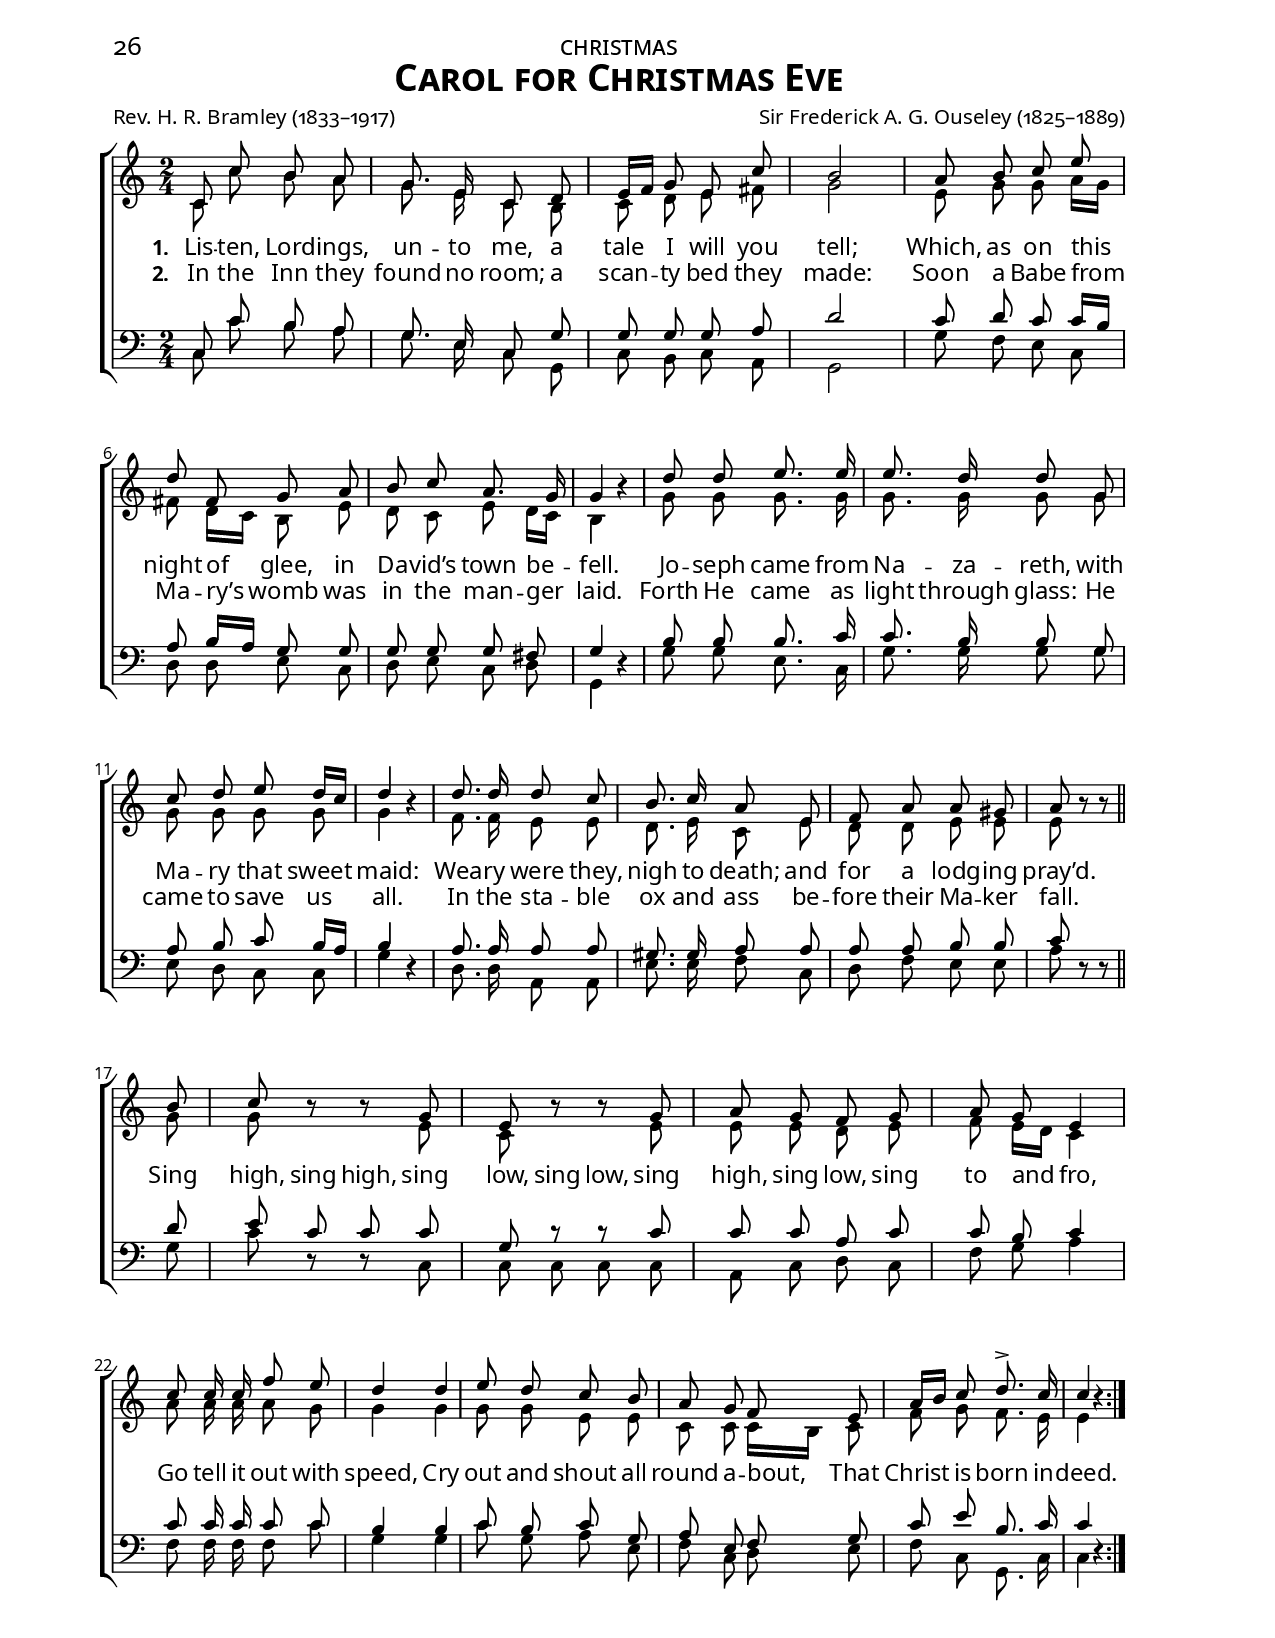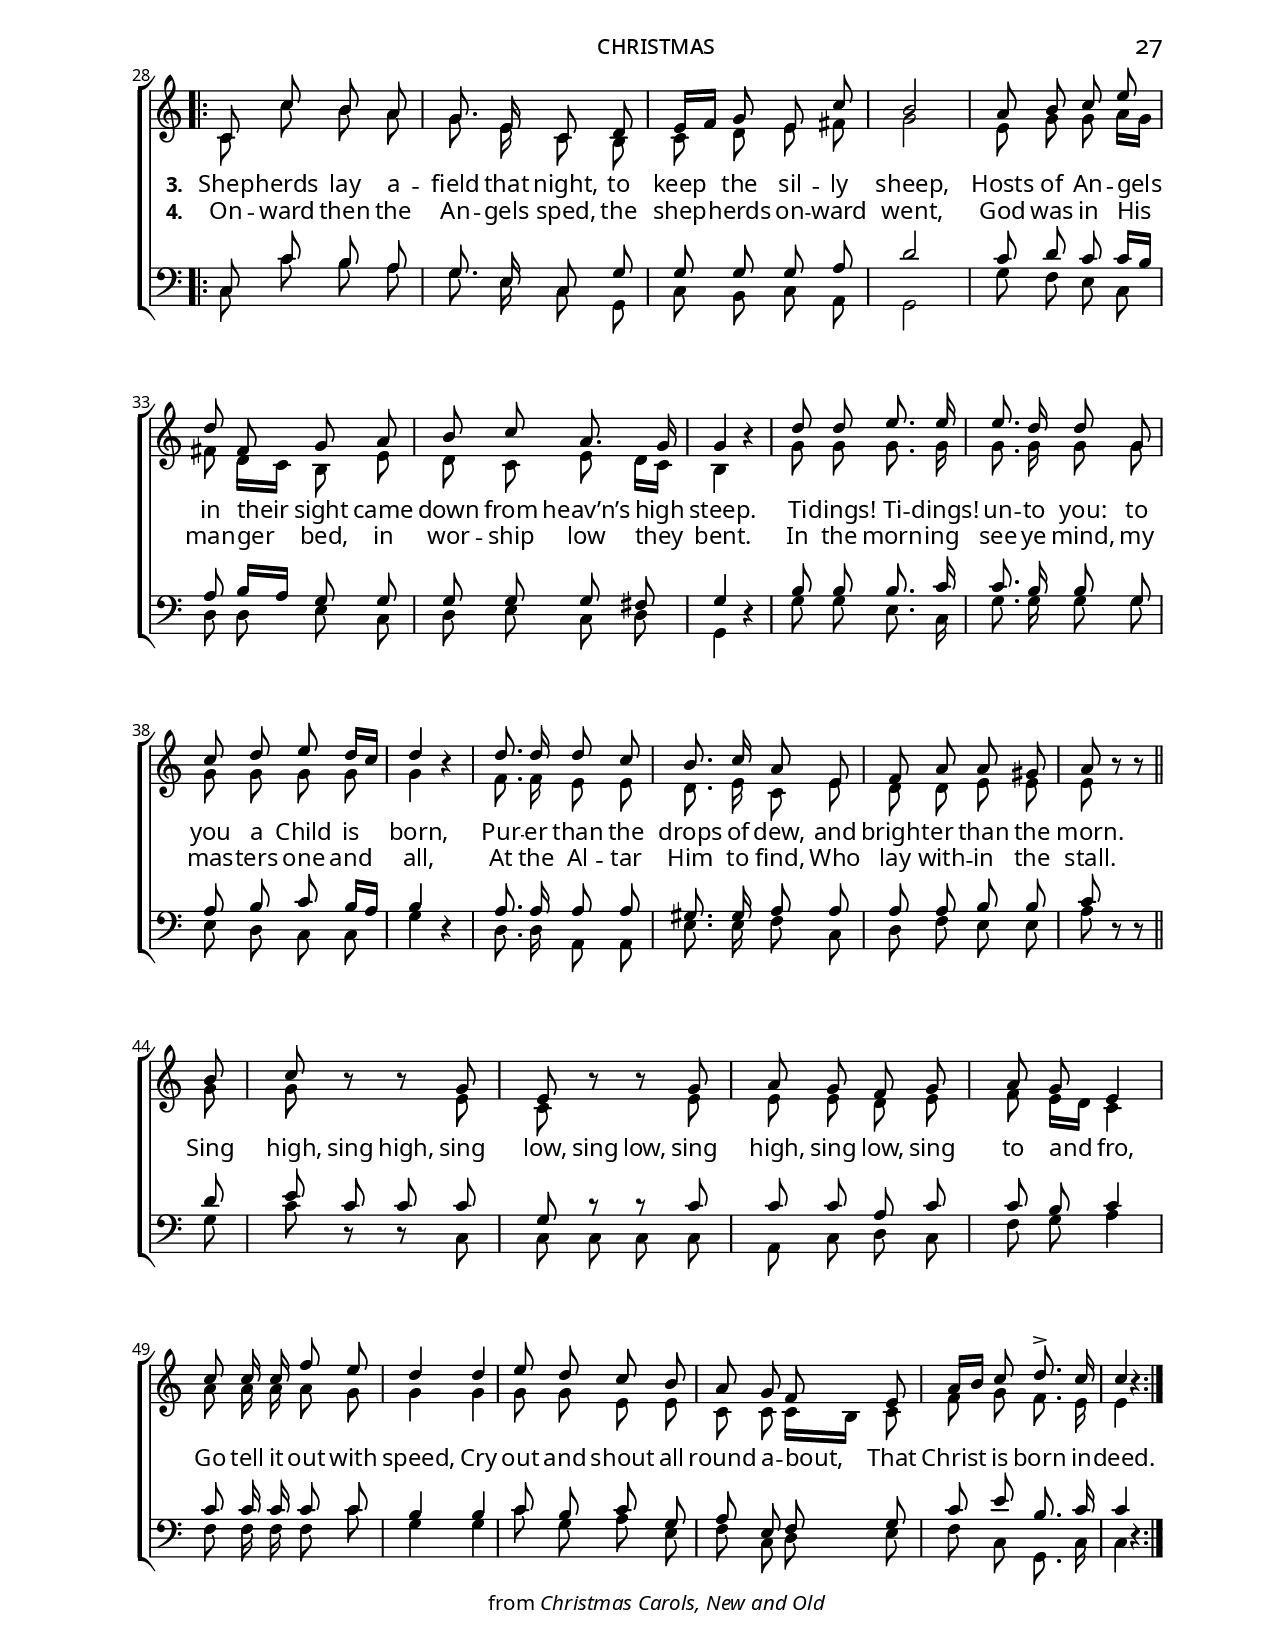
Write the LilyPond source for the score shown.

\version "2.14.2"
\include "util.ly"
\header {
  title = \markup{\override #'(font-name . "Garamond Premier Pro Semibold"){ \abs-fontsize #18 \smallCapsOldStyle"Carol for Christmas Eve"}}
  poet = \markup\oldStyleNum"Rev. H. R. Bramley (1833–1917)"
  composer = \markup\oldStyleNum"Sir Frederick A. G. Ouseley (1825–1889)"
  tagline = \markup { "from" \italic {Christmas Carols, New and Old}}
}
\paper {
  %print-all-headers = ##t
  paper-height = 11\in
  paper-width = 8.5\in
  indent = 0\in
  %system-system-spacing = #'((basic-distance . 10) (padding . 0))
  %system-system-spacing =
  %  #'((basic-distance . 0)
  %     (minimum-distance . 0)
  %     (padding . -5)
  %     (stretchability . 100))
  ragged-last-bottom = ##f
  ragged-bottom = ##f
  two-sided = ##t
  inner-margin = 1\in
  outer-margin = 0.75\in
  top-margin = 0.26\in
  bottom-margin = 0.25\in
  first-page-number = #026
  print-first-page-number = ##t
  headerLine = \markup{\override #'(font-name . "Garamond Premier Pro") \smallCapsOldStyle"christmas"}
  oddHeaderMarkup = \markup\fill-line{
     \override #'(font-name . "Garamond Premier Pro")\abs-fontsize #12.5
     \combine 
        \fill-line{"" \on-the-fly #print-page-number-check-first
        \oldStylePageNum""
        }
        \fill-line{\headerLine}
  }
  evenHeaderMarkup = \markup {
     \override #'(font-name . "Garamond Premier Pro")\abs-fontsize #12.5
     \combine
        \on-the-fly #print-page-number-check-first
        \oldStylePageNum""
        \fill-line{\headerLine}
  }
}
#(set-global-staff-size 18) \paper{ #(define fonts (make-pango-font-tree "Garamond Premier Pro" "Garamond Premier Pro" "Garamond Premier Pro" (/ 18 20))) }
global = {
  \key c \major
  \time 2/4
  \autoBeamOff
}

sopMusic = \relative c' {
  \repeat volta 2 {
    c8 c' b a |
    g8. e16 c8 d |
    e16[ f] g8 e c' |
    b2 |
    a8 b c e | 
    
    d fis, g a |
    b c a8. g16 |
    g4 b\rest |
    d8 d e8. e16 |
    e8. d16 d8 g, | 
    
    c d e d16[ c] |
    d4 b\rest |
    d8. d16 d8 c |
    b8. c16 a8 e |
    f a a gis | 
    
    \partial 4. a b\rest b\rest \bar "||" \break
    \partial 8 b |
    c b\rest b\rest g |
    e b'\rest b\rest g |
    a g f g |
    a g e4 | \break
    
    c'8 c16 c f8 e |
    d4 d |
    e8 d c b |
    a g f e |
    a16[ b] c8 d8.-> c16 |
    c4 b\rest \break
  }
}
sopWords = \lyricmode {
  
}

altoMusic = \relative c' {
  c8 c' b a |
  g8. e16 c8 b |
  c d e fis |
  g2 |
  e8 g g a16[ g] |
  
  fis8 d16[ c] b8 e |
  d c e d16[ c] |
  b4 s |
  g'8 g g8. g16 |
  g8. g16 g8 g |
  
  g g g g |
  g4 s |
  f8. f16 e8 e |
  d8. e16 c8 e |
  d d e e |
  
  e s s g |
  g s s e |
  c s s e |
  e e d e |
  f e16[ d] c4 |
  
  a'8 a16 a a8 g |
  g4 g |
  g8 g e e |
  c c c16[ b] c8 |
  f g f8. e16 |
  e4 s
}
altoWords = \lyricmode {
  \dropLyricsVII
  \set stanza = #"1. "
  Lis -- ten, Lord -- ings, un -- to me, a tale I will you tell;
  Which, as on this night of glee, in Da -- vid’s town be -- fell.
  Jo -- seph came from Na -- za -- reth, with Ma -- ry that sweet maid:
  Wea -- ry were they, nigh to death; and for a lodg -- ing pray’d.
  
  \set associatedVoice = "tenors"
  Sing high, sing high,
  \set associatedVoice = "basses" sing low,
  sing low, sing high, sing low,
  \unset associatedVoice
  sing to and fro,
  Go tell it out with speed, Cry out and shout all round a -- bout,
  That Christ is born in -- deed.
  
  
  \set stanza = #"3. "
  Shep -- herds lay a -- field that night, to keep the sil -- ly sheep,
  Hosts of An -- gels in their sight came down from heav’n’s high steep.
  Ti -- dings! Ti -- dings! un -- to you: to you a Child is born,
  Pur -- er than the drops of dew, and bright -- er than the morn.
  
  \set associatedVoice = "tenors"
  Sing high, sing high,
  \set associatedVoice = "basses" sing low,
  sing low, sing high, sing low,
  \unset associatedVoice
  sing to and fro,
  Go tell it out with speed, Cry out and shout all round a -- bout,
  That Christ is born in -- deed.
}
altoWordsII = \lyricmode {
  \dropLyricsVII
%\markup\italic
  \set stanza = #"2. "
  In the Inn they found no room; a scan  -- ty bed they made:
  Soon a Babe from Ma -- ry’s womb was in the man -- ger laid.
  Forth He came as light through glass: He came to save us all.
  In the sta -- ble ox and ass be -- fore their Ma -- ker fall.
  
  \repeat unfold 32 \skip1
  
  \set stanza = #"4. "
  On -- ward then the An -- gels sped, the shep -- herds on -- ward went,
  God was in His man -- ger bed, in wor -- ship low they bent.
  In the morn -- ing see ye mind, my mas -- ters one and all,
  At the Al -- tar Him to find, Who lay with -- in the stall.
}
altoWordsIII = \lyricmode {
}
altoWordsIV = \lyricmode {
}
altoWordsV = \lyricmode {
  \set stanza = #"5. "
  \set ignoreMelismata = ##t
}
altoWordsVI = \lyricmode {
  \set stanza = #"6. "
  \set ignoreMelismata = ##t
}
tenorMusic = \relative c {
  c8 c' b a |
  g8. e16 c8 g' |
  g g g a |
  d2 |
  c8 d c c16[ b] |
  
  a8 b16[ a] g8 g |
  g g g fis |
  g4 s |
  b8 b b8. c16 |
  c8. b16 b8 g |
  
  a b c b16[ a] |
  b4 s |
  a8. a16 a8 a |
  gis8. gis16 a8 a |
  a a b b |
  
  c8 s s d |
  e c c c |
  g c\rest c\rest c |
  c c a c |
  c b c4 |
  
  c8 c16 c c8 c |
  b4 b |
  c8 b c g |
  a e f g |
  c e b8. c16 |
  c4 s
}
tenorWords = \lyricmode {
}
tenorWordsBass = \lyricmode {
}

bassMusic = \relative c {
  c8 c' b a |
  g8. e16 c8 g |
  c b c a |
  g2 |
  g'8 f e c |
  
  d d e c |
  d e c d |
  g,4 d'\rest |
  g8 g e8. c16 |
  g'8. g16 g8 g |
  
  e d c c |
  g'4 d\rest |
  d8. d16 a8 a |
  e'8. e16 f8 c |
  d f e e |
  
  a d,\rest d\rest g |
  c d,\rest d\rest c |
  c c c c |
  a c d c |
  f g a4 |
  
  f8 f16 f f8 c' |
  g4 g |
  c8 g a e |
  f c d e |
  f c g8. c16 c4 d\rest
}
bassWords = \lyricmode {

}

pianoRH = \relative c' {
  
}
pianoLH = \relative c' {
  
}

\score {
  <<
   \new ChoirStaff <<
%    \new Lyrics = sopranos \with { \override VerticalAxisGroup #'nonstaff-relatedstaff-spacing = #'((basic-distance . 1)) }
    \new Staff = women <<
      \new Voice = "sopranos" { \voiceOne << \global \repeat unfold 2 \sopMusic >> }
      \new Voice = "altos" { \voiceTwo << \global \repeat unfold 2 \altoMusic >> }
    >>
   \new Staff = men <<
      \clef bass
      \new Voice = "tenors" { \voiceOne << \global \repeat unfold 2 \tenorMusic >> }
      \new Voice = "basses" { \voiceTwo << \global \repeat unfold 2 \bassMusic >> }
    >>
    \new Lyrics \with { alignAboveContext = #"women" \override VerticalAxisGroup #'nonstaff-relatedstaff-spacing = #'((basic-distance . 1))} \lyricsto "sopranos" \sopWords
     \new Lyrics = "altosVI"  \with { alignBelowContext = #"women" \override VerticalAxisGroup #'nonstaff-relatedstaff-spacing = #'((basic-distance . 1))} \lyricsto "altos" \altoWordsVI
    \new Lyrics = "altosV"  \with { alignBelowContext = #"women" \override VerticalAxisGroup #'nonstaff-relatedstaff-spacing = #'((basic-distance . 1))} \lyricsto "altos" \altoWordsV
    \new Lyrics = "altosIV"  \with { alignBelowContext = #"women" \override VerticalAxisGroup #'nonstaff-relatedstaff-spacing = #'((basic-distance . 1))} \lyricsto "altos" \altoWordsIV
    \new Lyrics = "altosIII"  \with { alignBelowContext = #"women" \override VerticalAxisGroup #'nonstaff-relatedstaff-spacing = #'((basic-distance . 1))} \lyricsto "altos" \altoWordsIII
    \new Lyrics = "altosII"  \with { alignBelowContext = #"women" \override VerticalAxisGroup #'nonstaff-relatedstaff-spacing = #'((basic-distance . 1))} \lyricsto "altos" \altoWordsII
    \new Lyrics = "altos"  \with { alignBelowContext = #"women" \override VerticalAxisGroup #'nonstaff-relatedstaff-spacing = #'((basic-distance . 1))} \lyricsto "altos" \altoWords
%    \new Lyrics \with { alignAboveContext = #"men" \override VerticalAxisGroup #'nonstaff-relatedstaff-spacing = #'((basic-distance . 1)) } \lyricsto "tenors" \tenorWords
    \new Lyrics \with { alignBelowContext = #"men" \override VerticalAxisGroup #'nonstaff-relatedstaff-spacing = #'((basic-distance . 1)) } \lyricsto "basses" \bassWords
  >>
%    \new PianoStaff << \new Staff { \new Voice { \pianoRH } } \new Staff { \clef "bass" \pianoLH } >>
  >>
  \layout {
  \context {
    \Lyrics
    \override LyricText #'font-size = #1.3
  }
    \context {
      \Score
      \override SpacingSpanner #'base-shortest-duration = #(ly:make-moment 1 2)
      \override SpacingSpanner #'common-shortest-duration = #(ly:make-moment 1 2)
    }
    \context {
      % Remove all empty staves
      % \Staff \RemoveEmptyStaves \override VerticalAxisGroup #'remove-first = ##t
    }
    \context {
      \Lyrics
      \override LyricText #'X-offset = #center-on-word
    }
  }
}

